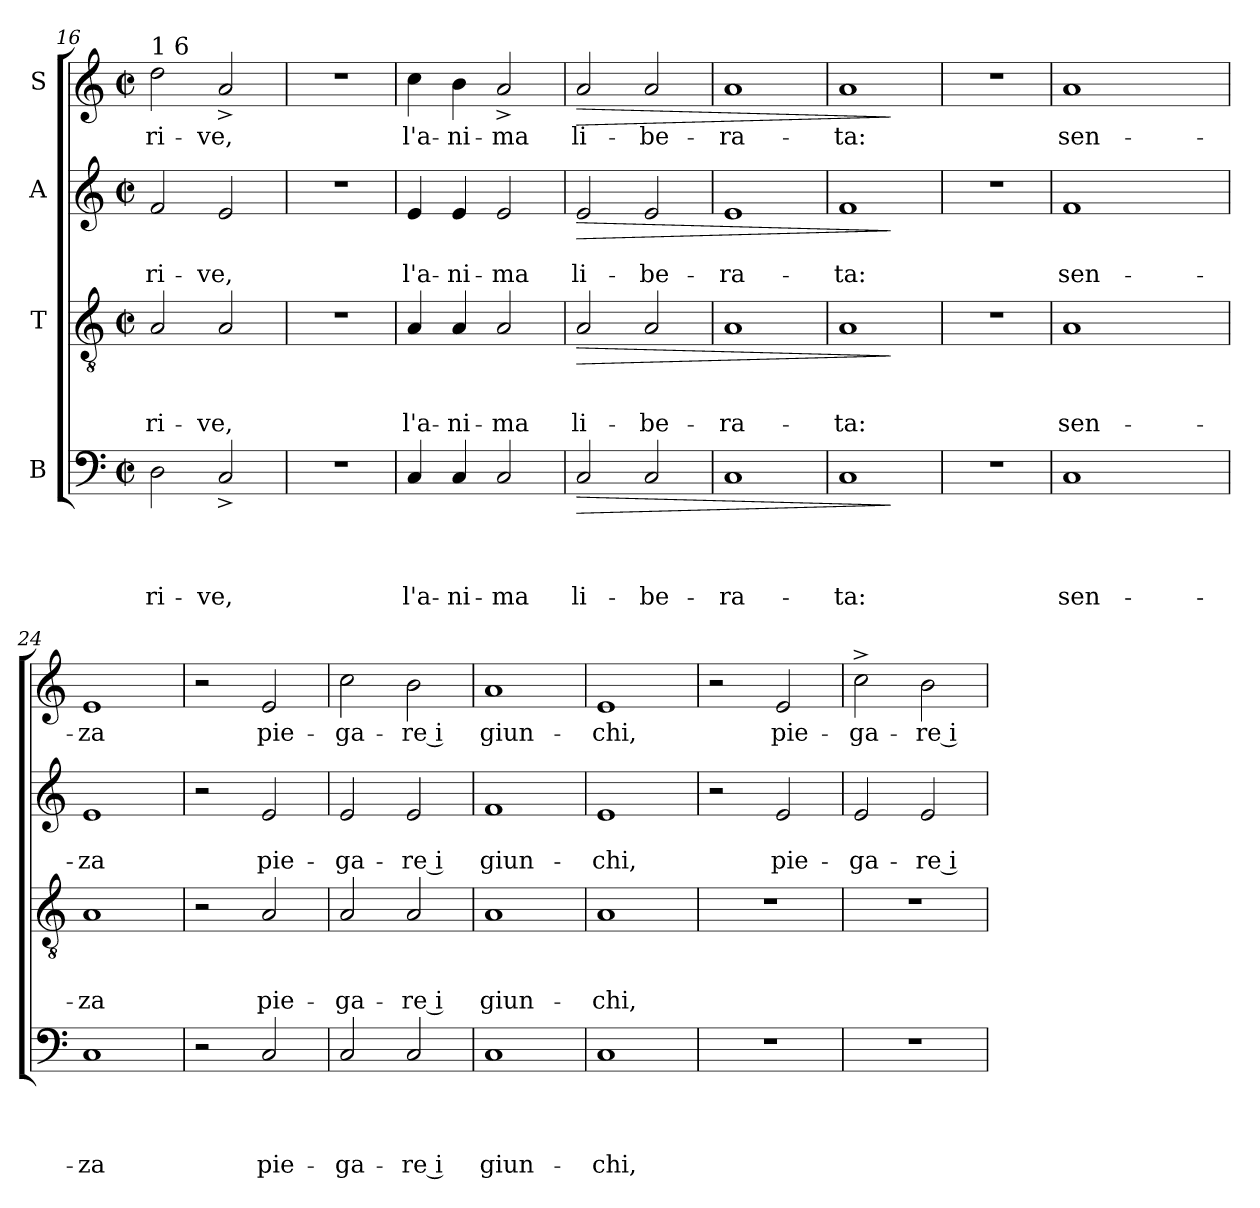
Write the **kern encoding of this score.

**kern	**text	**text	**text	**text	**dynam	**kern	**text	**text	**text	**dynam	**kern	**text	**text	**dynam	**kern	**text	**dynam
*part4	*part4	*part4	*part4	*part4	*part4	*part3	*part3	*part3	*part3	*part3	*part2	*part2	*part2	*part2	*part1	*part1	*part1
*staff4	*staff4	*staff4	*staff4	*staff4	*staff4	*staff3	*staff3	*staff3	*staff3	*staff3	*staff2	*staff2	*staff2	*staff2	*staff1	*staff1	*staff1
*I"B	*	*	*	*	*	*I"T	*	*	*	*	*I"A	*	*	*	*I"S	*	*
!!LO:LB:g=z
*clefF4	*	*	*	*	*	*clefGv2	*	*	*	*	*clefG2	*	*	*	*clefG2	*	*
*k[]	*	*	*	*	*	*k[]	*	*	*	*	*k[]	*	*	*	*k[]	*	*
*C:	*	*	*	*	*	*C:	*	*	*	*	*C:	*	*	*	*C:	*	*
*M2/2	*	*	*	*	*	*M2/2	*	*	*	*	*M2/2	*	*	*	*M2/2	*	*
*met(c|)	*	*	*	*	*	*met(c|)	*	*	*	*	*met(c|)	*	*	*	*met(c|)	*	*
=16	=16	=16	=16	=16	=16	=16	=16	=16	=16	=16	=16	=16	=16	=16	=16	=16	=16
!	!	!	!	!	!	!	!	!	!	!	!	!	!	!	!LO:TX:a:t=1 6	!	!
!	!	!	!	!LO:LY:b	!	!	!	!	!LO:LY:b	!	!	!	!LO:LY:b	!	!	!LO:LY:b	!
2D\	.	.	.	ri-	.	2A/	.	.	ri-	.	2f/	.	ri-	.	2dd\	ri-	.
!	!	!	!	!LO:LY:b	!	!	!	!	!LO:LY:b	!	!	!	!LO:LY:b	!	!	!LO:LY:b	!
2C^</	.	.	.	-ve,	.	2A/	.	.	-ve,	.	2e/	.	-ve,	.	2a^</	-ve,	.
=17	=17	=17	=17	=17	=17	=17	=17	=17	=17	=17	=17	=17	=17	=17	=17	=17	=17
1r	.	.	.	.	.	1r	.	.	.	.	1r	.	.	.	1r	.	.
=18	=18	=18	=18	=18	=18	=18	=18	=18	=18	=18	=18	=18	=18	=18	=18	=18	=18
!	!	!	!	!LO:LY:b	!	!	!	!	!LO:LY:b	!	!	!	!LO:LY:b	!	!	!LO:LY:b	!
4C/	.	.	.	l'a-	.	4A/	.	.	l'a-	.	4e/	.	l'a-	.	4cc\	l'a-	.
!	!	!	!	!LO:LY:b	!	!	!	!	!LO:LY:b	!	!	!	!LO:LY:b	!	!	!LO:LY:b	!
4C/	.	.	.	-ni-	.	4A/	.	.	-ni-	.	4e/	.	-ni-	.	4b\	-ni-	.
!	!	!	!	!LO:LY:b	!	!	!	!	!LO:LY:b	!	!	!	!LO:LY:b	!	!	!LO:LY:b	!
2C/	.	.	.	-ma	.	2A/	.	.	-ma	.	2e/	.	-ma	.	2a^</	-ma	.
=19	=19	=19	=19	=19	=19	=19	=19	=19	=19	=19	=19	=19	=19	=19	=19	=19	=19
!	!	!	!	!LO:LY:b	!LO:HP:b	!	!	!	!LO:LY:b	!LO:HP:b	!	!	!LO:LY:b	!LO:HP:b	!	!LO:LY:b	!LO:HP:b
2C/	.	.	.	li-	>	2A/	.	.	li-	>	2e/	.	li-	>	2a/	li-	>
!	!	!	!	!LO:LY:b	!	!	!	!	!LO:LY:b	!	!	!	!LO:LY:b	!	!	!LO:LY:b	!
2C/	.	.	.	-be-	.	2A/	.	.	-be-	.	2e/	.	-be-	.	2a/	-be-	.
=20	=20	=20	=20	=20	=20	=20	=20	=20	=20	=20	=20	=20	=20	=20	=20	=20	=20
!	!	!	!	!LO:LY:b	!	!	!	!	!LO:LY:b	!	!	!	!LO:LY:b	!	!	!LO:LY:b	!
1C	.	.	.	-ra-	.	1A	.	.	-ra-	.	1e	.	-ra-	.	1a	-ra-	.
=21	=21	=21	=21	=21	=21	=21	=21	=21	=21	=21	=21	=21	=21	=21	=21	=21	=21
!	!	!	!	!LO:LY:b	!	!	!	!	!LO:LY:b	!	!	!	!LO:LY:b	!	!	!LO:LY:b	!
1C	.	.	.	-ta:	.	1A	.	.	-ta:	.	1f	.	-ta:	.	1a	-ta:	.
.	.	.	.	.	]	.	.	.	.	]	.	.	.	]	.	.	]
=22	=22	=22	=22	=22	=22	=22	=22	=22	=22	=22	=22	=22	=22	=22	=22	=22	=22
1r	.	.	.	.	.	1r	.	.	.	.	1r	.	.	.	1r	.	.
=23	=23	=23	=23	=23	=23	=23	=23	=23	=23	=23	=23	=23	=23	=23	=23	=23	=23
!	!	!	!	!LO:LY:b	!	!	!	!	!LO:LY:b	!	!	!	!LO:LY:b	!	!	!LO:LY:b	!
*^	*	*	*	*	*	*^	*	*	*	*	*^	*	*	*	*^	*	*
1C	8..ryy	.	.	.	sen-	.	1A	8..ryy	.	.	sen-	.	1f	8..ryy	.	sen-	.	1a	8..ryy	sen-	.
.	2ryy	.	.	.	.	.	.	2ryy	.	.	.	.	.	2ryy	.	.	.	.	2ryy	.	.
.	4ryy	.	.	.	.	.	.	4ryy	.	.	.	.	.	4ryy	.	.	.	.	4ryy	.	.
.	32ryy	.	.	.	.	.	.	32ryy	.	.	.	.	.	32ryy	.	.	.	.	32ryy	.	.
=24	=24	=24	=24	=24	=24	=24	=24	=24	=24	=24	=24	=24	=24	=24	=24	=24	=24	=24	=24	=24	=24
!	!	!	!	!	!LO:LY:b	!	!	!	!	!	!LO:LY:b	!	!	!	!	!LO:LY:b	!	!	!	!LO:LY:b	!
*v	*v	*	*	*	*	*	*	*	*	*	*	*	*v	*v	*	*	*	*v	*v	*	*
*	*	*	*	*	*	*v	*v	*	*	*	*	*	*	*	*	*	*	*
1C	.	.	.	-za	.	1A	.	.	-za	.	1e	.	-za	.	1e	-za	.
=25	=25	=25	=25	=25	=25	=25	=25	=25	=25	=25	=25	=25	=25	=25	=25	=25	=25
2r	.	.	.	.	.	2r	.	.	.	.	2r	.	.	.	2r	.	.
!	!	!	!	!LO:LY:b	!	!	!	!	!LO:LY:b	!	!	!	!LO:LY:b	!	!	!LO:LY:b	!
2C/	.	.	.	pie-	.	2A/	.	.	pie-	.	2e/	.	pie-	.	2e/	pie-	.
=26	=26	=26	=26	=26	=26	=26	=26	=26	=26	=26	=26	=26	=26	=26	=26	=26	=26
!	!	!	!	!LO:LY:b	!	!	!	!	!LO:LY:b	!	!	!	!LO:LY:b	!	!	!LO:LY:b	!
2C/	.	.	.	-ga-	.	2A/	.	.	-ga-	.	2e/	.	-ga-	.	2cc\	-ga-	.
!	!	!	!	!LO:LY:b:rj	!	!	!	!	!LO:LY:b:rj	!	!	!	!LO:LY:b:rj	!	!	!LO:LY:b:rj	!
2C/	.	.	.	re i	.	2A/	.	.	re i	.	2e/	.	re i	.	2b\	re i	.
=27	=27	=27	=27	=27	=27	=27	=27	=27	=27	=27	=27	=27	=27	=27	=27	=27	=27
!	!	!	!	!LO:LY:b	!	!	!	!	!LO:LY:b	!	!	!	!LO:LY:b	!	!	!LO:LY:b	!
1C	.	.	.	giun-	.	1A	.	.	giun-	.	1f	.	giun-	.	1a	giun-	.
=28	=28	=28	=28	=28	=28	=28	=28	=28	=28	=28	=28	=28	=28	=28	=28	=28	=28
!	!	!	!	!LO:LY:b	!	!	!	!	!LO:LY:b	!	!	!	!LO:LY:b	!	!	!LO:LY:b	!
1C	.	.	.	-chi,	.	1A	.	.	-chi,	.	1e	.	-chi,	.	1e	-chi,	.
=29	=29	=29	=29	=29	=29	=29	=29	=29	=29	=29	=29	=29	=29	=29	=29	=29	=29
1r	.	.	.	.	.	1r	.	.	.	.	2r	.	.	.	2r	.	.
!	!	!	!	!	!	!	!	!	!	!	!	!	!LO:LY:b	!	!	!LO:LY:b	!
.	.	.	.	.	.	.	.	.	.	.	2e/	.	pie-	.	2e/	pie-	.
=30	=30	=30	=30	=30	=30	=30	=30	=30	=30	=30	=30	=30	=30	=30	=30	=30	=30
!	!	!	!	!	!	!	!	!	!	!	!	!	!LO:LY:b	!	!	!LO:LY:b	!
1r	.	.	.	.	.	1r	.	.	.	.	2e/	.	-ga-	.	2cc^>\	-ga-	.
!	!	!	!	!	!	!	!	!	!	!	!	!	!LO:LY:b:rj	!	!	!LO:LY:b:rj	!
.	.	.	.	.	.	.	.	.	.	.	2e/	.	re i	.	2b\	re i	.
=	=	=	=	=	=	=	=	=	=	=	=	=	=	=	=	=	=
*-	*-	*-	*-	*-	*-	*-	*-	*-	*-	*-	*-	*-	*-	*-	*-	*-	*-
